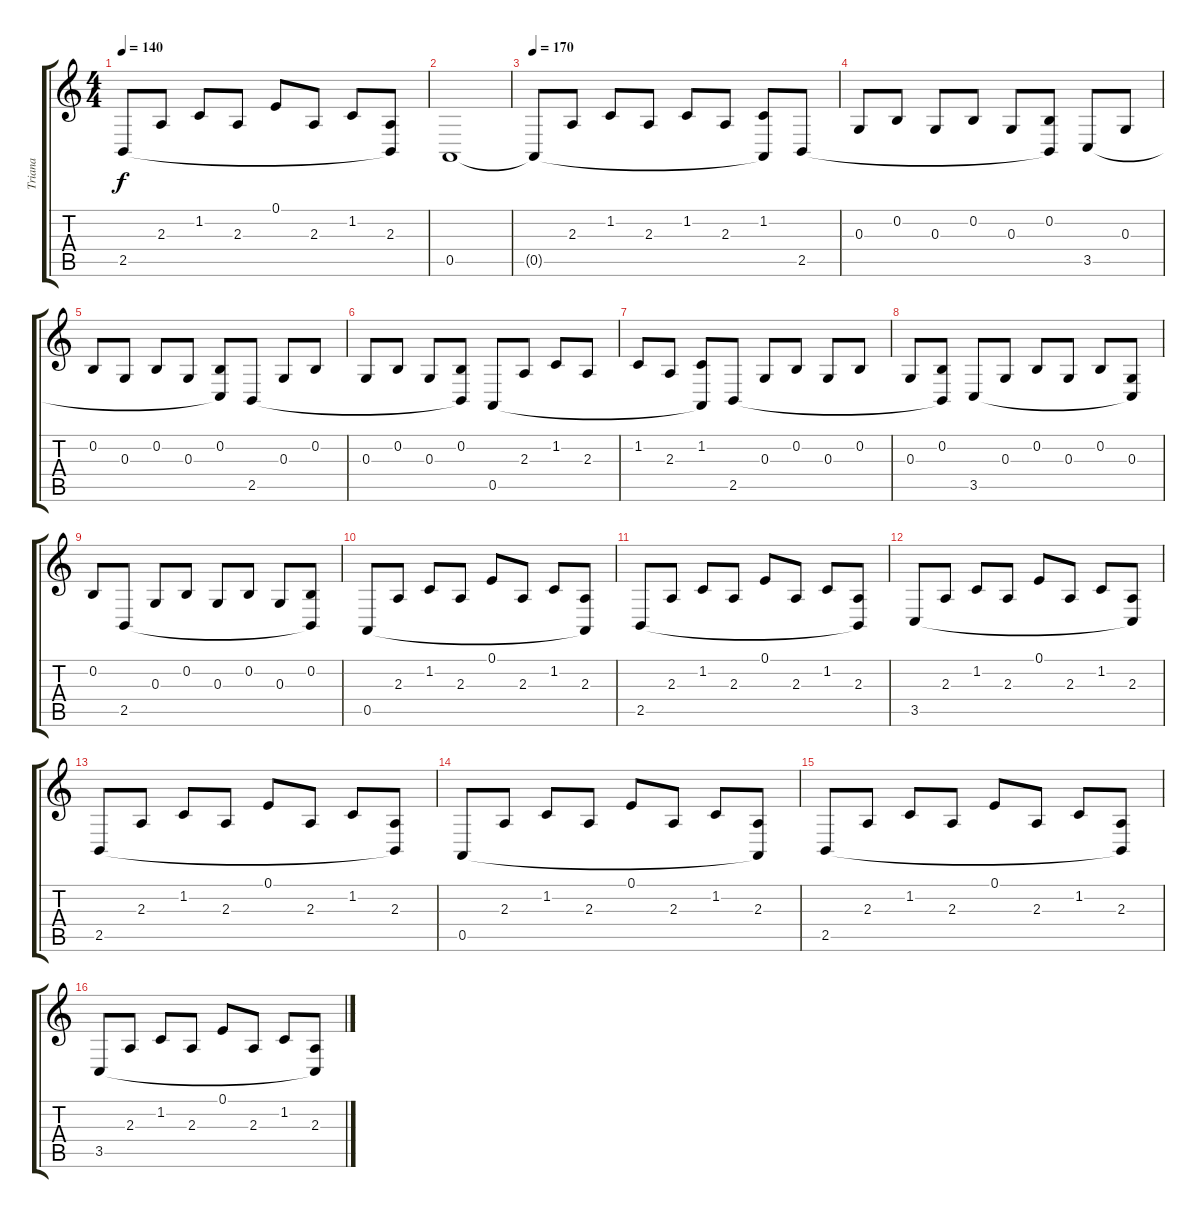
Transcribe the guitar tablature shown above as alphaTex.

\track ("Triana" "Triana") {instrument electricgrandpiano}
\staff {score tabs}
\tuning (E4 B3 G3 D3 A2 E2) {hide}
\ts (4 4)
\tempo 140
\clef g2
\ks c
2.5.8{dy f} 2.3.8 1.2.8 2.3.8 0.1.8 2.3.8 1.2.8 (2.3 2.5{t}).8 |
0.5.1 |
\tempo 170
0.5{t}.8{volume 10} 2.3.8 1.2.8 2.3.8 1.2.8 2.3.8 (1.2 0.5{t}).8 2.5.8 |
0.3.8 0.2.8 0.3.8 0.2.8 0.3.8 (0.2 2.5{t}).8 3.5.8 0.3.8 |
0.2.8 0.3.8 0.2.8 0.3.8 (0.2 3.5{t}).8 2.5.8 0.3.8 0.2.8 |
0.3.8 0.2.8 0.3.8 (0.2 2.5{t}).8 0.5.8 2.3.8 1.2.8 2.3.8 |
1.2.8 2.3.8 (1.2 0.5{t}).8 2.5.8 0.3.8 0.2.8 0.3.8 0.2.8 |
0.3.8 (0.2 2.5{t}).8 3.5.8 0.3.8 0.2.8 0.3.8 0.2.8 (0.3 3.5{t}).8 |
0.2.8 2.5.8 0.3.8 0.2.8 0.3.8 0.2.8 0.3.8 (0.2 2.5{t}).8 |
0.5.8 2.3.8 1.2.8 2.3.8 0.1.8 2.3.8 1.2.8 (2.3 0.5{t}).8 |
2.5.8 2.3.8 1.2.8 2.3.8 0.1.8 2.3.8 1.2.8 (2.3 2.5{t}).8 |
3.5.8 2.3.8 1.2.8 2.3.8 0.1.8 2.3.8 1.2.8 (2.3 3.5{t}).8 |
2.5.8 2.3.8 1.2.8 2.3.8 0.1.8 2.3.8 1.2.8 (2.3 2.5{t}).8 |
0.5.8 2.3.8 1.2.8 2.3.8 0.1.8 2.3.8 1.2.8 (2.3 0.5{t}).8 |
2.5.8 2.3.8 1.2.8 2.3.8 0.1.8 2.3.8 1.2.8 (2.3 2.5{t}).8 |
3.5.8 2.3.8 1.2.8 2.3.8 0.1.8 2.3.8 1.2.8 (2.3 3.5{t}).8
